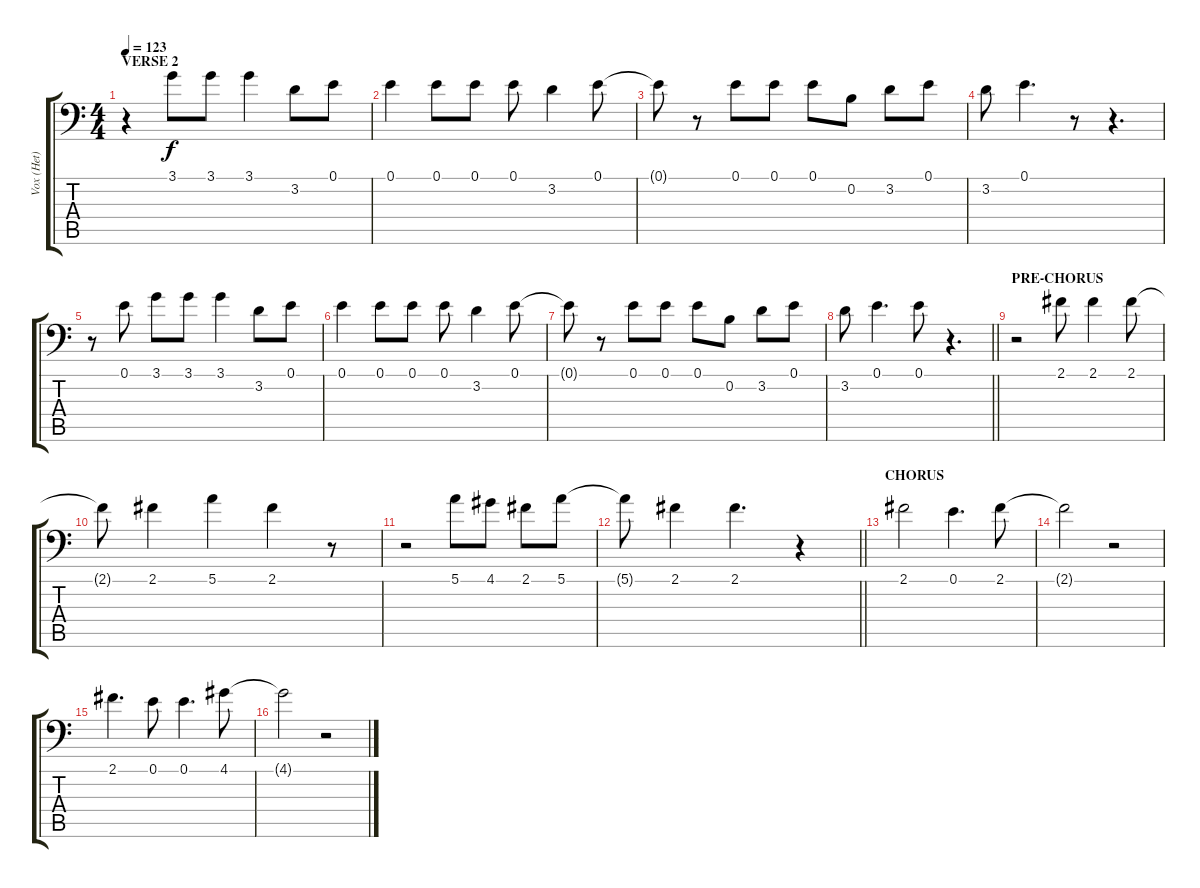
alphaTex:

\track ("Vox (Het)" "Vox (Het)") {instrument synthbass2}
\staff {score tabs}
\tuning (E3 B2 G2 D2 A1 E1) {hide}
\ts (4 4)
\section ("" "VERSE 2")
\tempo 123
\clef f4
\ks c
r.4{dy f} 3.1.8 3.1.8 3.1.4 3.2.8 0.1.8 |
0.1.4 0.1.8 0.1.8 0.1.8 3.2.4 0.1.8 |
0.1{t}.8 r.8 0.1.8 0.1.8 0.1.8 0.2.8 3.2.8 0.1.8 |
3.2.8 0.1.4{d} r.8 r.4{d} |
r.8 0.1.8 3.1.8 3.1.8 3.1.4 3.2.8 0.1.8 |
0.1.4 0.1.8 0.1.8 0.1.8 3.2.4 0.1.8 |
0.1{t}.8 r.8 0.1.8 0.1.8 0.1.8 0.2.8 3.2.8 0.1.8 |
\barLineRight lightlight
3.2.8 0.1.4{d} 0.1.8 r.4{d} |
\section ("" "PRE-CHORUS")
r.2 2.1.8 2.1.4 2.1.8 |
2.1{t}.8 2.1.4 5.1.4 2.1.4 r.8 |
r.2 5.1.8 4.1.8 2.1.8 5.1.8 |
\barLineRight lightlight
5.1{t}.8 2.1.4 2.1.4{d} r.4 |
\section ("" "CHORUS")
2.1.2 0.1.4{d} 2.1.8 |
2.1{t}.2 r.2 |
2.1.4{d} 0.1.8 0.1.4{d} 4.1.8 |
4.1{t}.2 r.2
